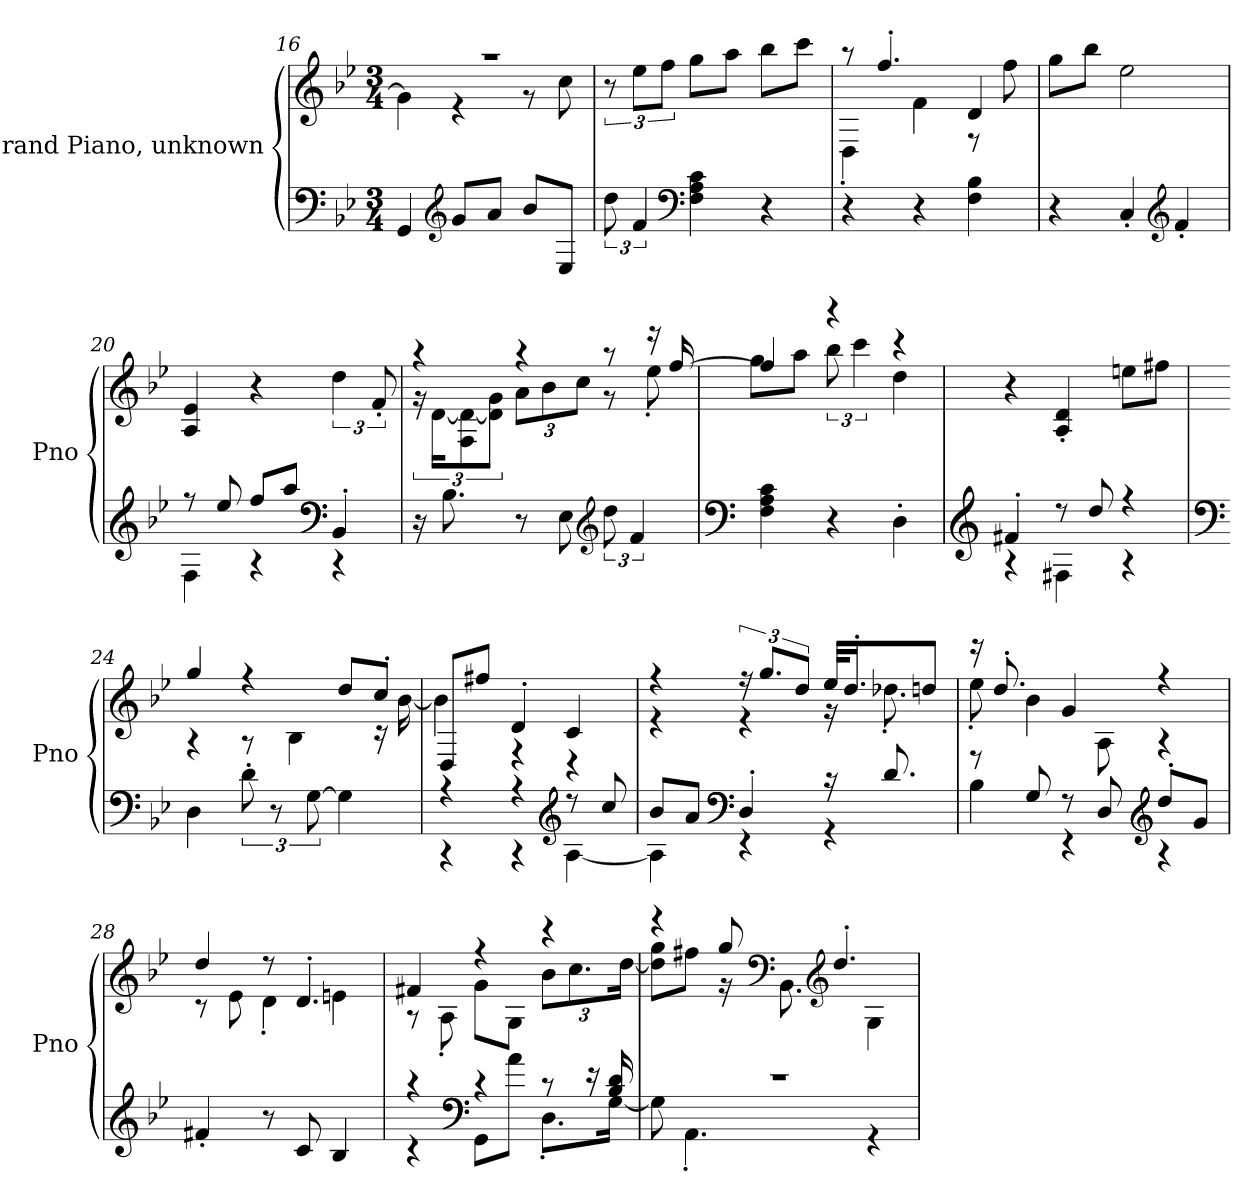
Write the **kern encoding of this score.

**kern	**kern
*part1	*part1
*staff2	*staff1
*I"Grand Piano, unknown	*
*I'Pno	*
!!LO:LB:g=z
*clefF4	*clefG2
*k[b-e-]	*k[b-e-]
*M3/4	*M3/4
=16	=16
*	*^
4GG/	2.r	4g\]
*clefG2	*	*
8g/L	.	4r
8a/J	.	.
8b-/L	.	8r
8E-/J	.	8cc\
*	*v	*v
=17	=17
12dd\	12r
6f/	12ee-\L
.	12ff\J
*clefF4	*
4F\ 4A\ 4c\	8gg\L
.	8aa\J
4r	8bb-\L
.	8ccc\J
=18	=18
*	*^
4r	8r	4D'\
.	4.ff'/	.
4r	.	4f\
4F\ 4B-\	4d/	8r
.	.	8ff\
*	*v	*v
=19	=19
4r	8gg\L
.	8bb-\J
4C'/	2ee-\
*clefG2	*
4f'/	.
=20	=20
*^	*
8r	4F\	4A/ 4e-/
8ee-/	.	.
8ff/L	4r	4r
8aa/J	.	.
*clefF4	*	*
4BB-'/	4r	6dd\
.	.	12f'/
*v	*v	*
!!LO:PB:g=z
=21	=21
*	*^
16r	4r	24r
.	.	[24d\KL
8.B-\	.	.
.	.	12F\ 12d\_
.	.	12d\] 12g\J
*	*	*Xbrackettup
8r	4r	12a\L
.	.	12b-\
8E-\	.	.
.	.	12cc\J
*clefG2	*	*
12dd\	8r	8r
6f/	.	.
.	16r	8ee-'\
.	[16ff/	.
=22	=22	=22
*clefF4	*	*
4F\ 4A\ 4c\	4ff/]	8gg\L
.	.	8aa\J
*	*	*brackettup
4r	4r	12bb-\
.	.	6ccc\
4D'\	4r	4dd\
*	*v	*v
=23	=23
*clefG2	*
*^	*
4f#X'/	4r	4r
8r	4F#X\	4A/' 4d/'
8dd/	.	.
4r	4r	8een\L
.	.	8ff#X\J
*v	*v	*
=24	=24
*clefF4	*
*	*^
4D\	4gg/	4r
12d'\	4r	8r
12r	.	.
.	.	4B-\
[12G\	.	.
4G\]	8dd/L	.
.	8cc'/J	16r
.	.	[16b-\
!!LO:LB:g=z	!!
=25	=25	=25
*^	*	*
4r	4r	8D/L	4b-\]
.	.	8ff#X/J	.
4r	4r	4d'/	4r
*clefG2	*	*	*
8r	[4A\	4c/	4r
8cc/	.	.	.
=26	=26	=26	=26
8b-/L	4A\]	4r	4r
8a/J	.	.	.
*clefF4	*	*	*
4D'/	4r	24r	4r
.	.	12.gg/L	.
.	.	12dd/J	.
16r	4r	32ee-/KLL	16r
.	.	16.dd'/J	.
8.d/	.	.	8.dd-X'\
.	.	8ddn/J	.
=27	=27	=27	=27
8r	4B-\	16r	8ee-'\
.	.	8.dd'/	.
8G/	.	.	4b-\
8r	4r	4g/	.
8D/	.	.	8A\
*clefG2	*	*	*
8dd'/L	4r	4r	4r
8g/J	.	.	.
*v	*v	*	*
=28	=28	=28
4f#X'/	4dd/	8r
.	.	8e-\
8r	8r	4d'\
8c/	4.d'/	.
4B-/	.	4en\
!!LO:LB:g=z	!!
=29	=29	=29
*^	*	*
4r	4r	4f#X/	8r
.	.	.	8A'\
*clefF4	*	*	*
4r	8GG\L	4r	8g\L
.	8a\J	.	8G\J
*	*	*	*Xbrackettup
8r	8.D'\L	4r	12b-\L
.	.	.	12.cc\
16r	.	.	.
16B-/ 16d/	[16G\Jk	.	.
.	.	.	[24dd\Jk
=30	=30	=30	=30
2.r	8G\]	4r	8dd\] 8gg\L
.	4.AA'\	.	8ff#X\J
.	.	8gg/	16r
*	*	*clefF4	*
.	.	.	8.BB-\
*	*	*clefG2	*
.	.	4.dd'/	.
.	4r	.	4G\
*v	*v	*	*
*	*v	*v
=	=
*-	*-
